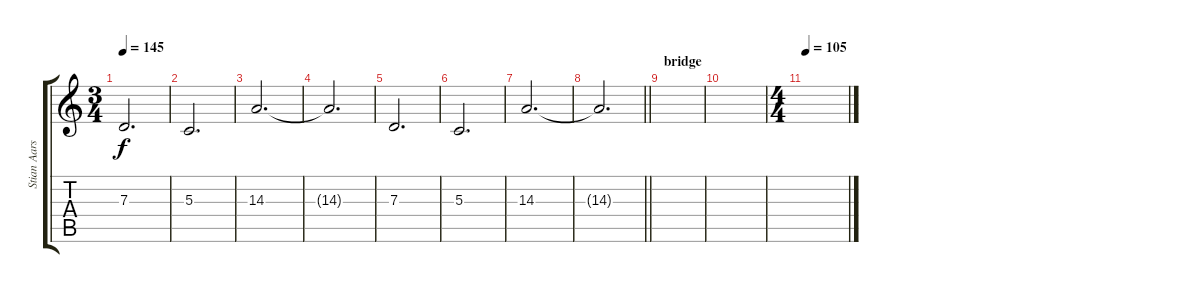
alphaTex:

\track ("Stian Aarstad" "Stian Aars") {instrument choiraahs}
\staff {score tabs}
\tuning (E4 B3 G3 D3 A2 E2) {hide}
\ts (3 4)
\tempo 145
\clef g2
\ks c
7.3.2{d dy f} |
5.3.2{d} |
14.3.2{d} |
14.3{t}.2{d} |
7.3.2{d} |
5.3.2{d} |
14.3.2{d} |
\barLineRight lightlight
14.3{t}.2{d} |
\section ("" "bridge")
|
|
\ts (4 4)
\tempo 105
